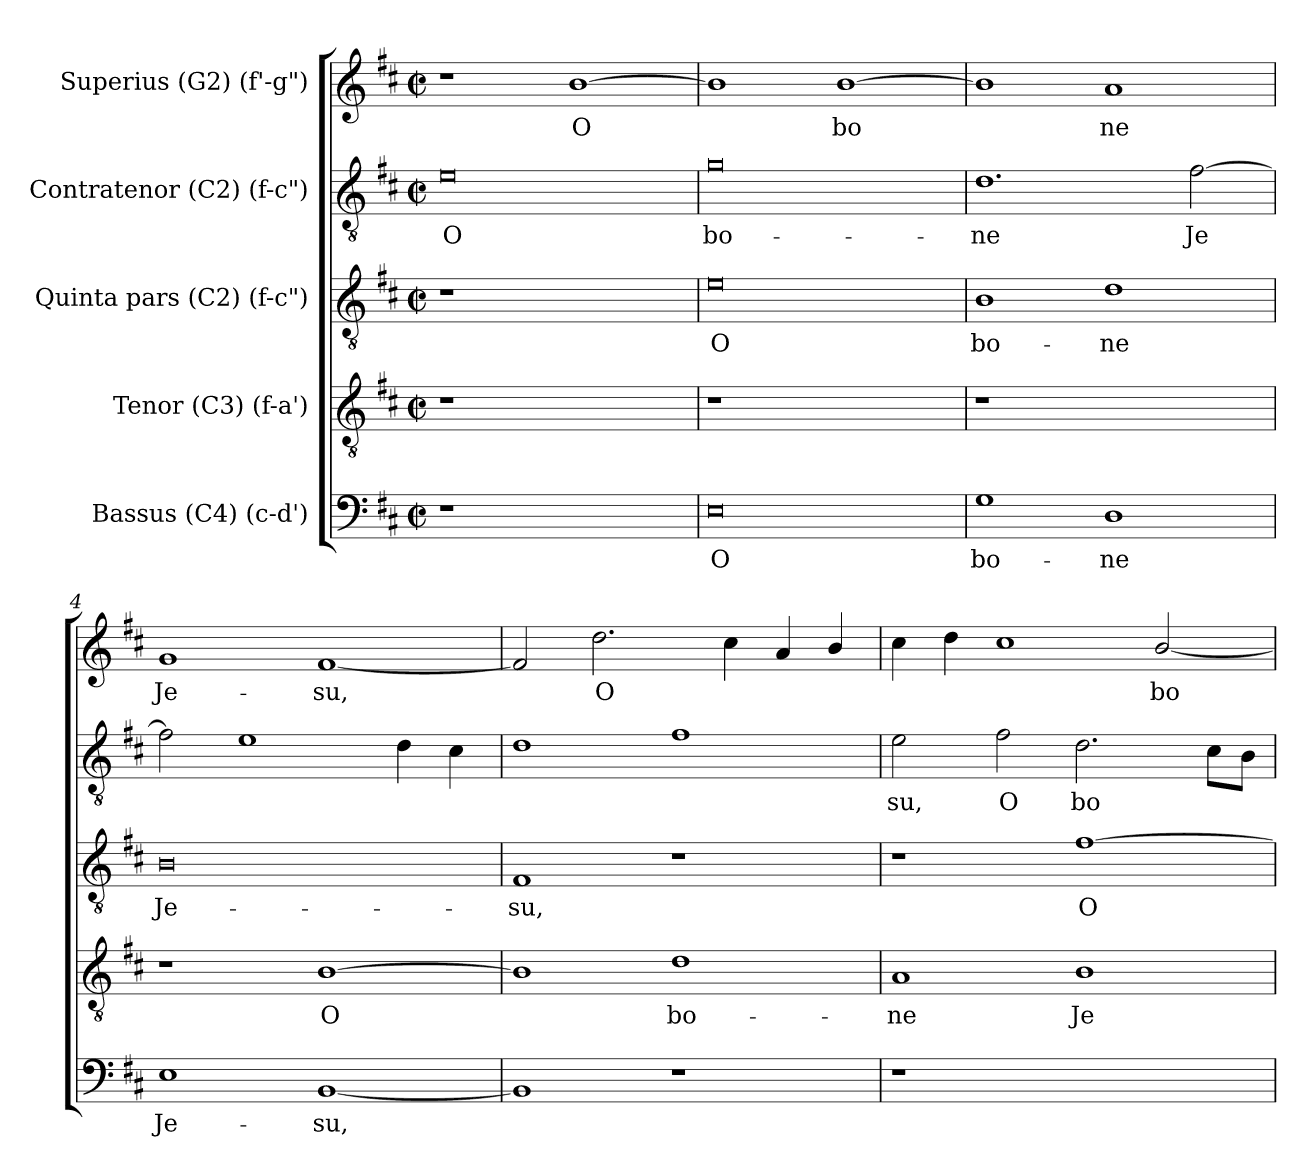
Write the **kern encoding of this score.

**kern	**text	**kern	**text	**kern	**text	**kern	**text	**kern	**text
*part5	*part5	*part4	*part4	*part3	*part3	*part2	*part2	*part1	*part1
*staff5	*staff5	*staff4	*staff4	*staff3	*staff3	*staff2	*staff2	*staff1	*staff1
*I"Bassus (C4)  (c-d')	*	*I"Tenor (C3)  (f-a')	*	*I"Quinta pars (C2)  (f-c")	*	*I"Contratenor (C2)  (f-c")	*	*I"Superius (G2)  (f'-g")	*
!!LO:PB:g=z
*stria5	*	*stria5	*	*stria5	*	*stria5	*	*stria5	*
*clefF4	*	*clefGv2	*	*clefGv2	*	*clefGv2	*	*clefG2	*
*k[f#c#]	*	*k[f#c#]	*	*k[f#c#]	*	*k[f#c#]	*	*k[f#c#]	*
*D:	*	*D:	*	*D:	*	*D:	*	*D:	*
*M2/2	*	*M2/2	*	*M2/2	*	*M2/2	*	*M2/2	*
*met(c|)	*	*met(c|)	*	*met(c|)	*	*met(c|)	*	*met(c|)	*
=1	=1	=1	=1	=1	=1	=1	=1	=1	=1
!	!	!	!	!	!	!	!LO:LY:b:rj	!	!
1r	.	1r	.	1r	.	0e	O	1r	.
!	!	!	!	!	!	!	!	!	!LO:LY:b:cj
1ryy	.	1ryy	.	1ryy	.	.	.	[<1b	O
=2	=2	=2	=2	=2	=2	=2	=2	=2	=2
!	!LO:LY:b:rj	!	!	!	!LO:LY:b:rj	!	!LO:LY:b:rj	!	!LO:LY:b:cj
0E	O	1r	.	0e	O	0g	bo-	1b]	.
!	!	!	!	!	!	!	!	!	!LO:LY:b:cj
.	.	1ryy	.	.	.	.	.	[<1b	bo-
=3	=3	=3	=3	=3	=3	=3	=3	=3	=3
!	!LO:LY:b:rj	!	!	!	!LO:LY:b:rj	!	!LO:LY:b:rj	!	!LO:LY:b:cj
1G	bo-	1r	.	1B	bo-	1.d	-ne	1b]	--
!	!LO:LY:b:rj	!	!	!	!LO:LY:b:rj	!	!	!	!LO:LY:b:cj
1D	-ne	1ryy	.	1d	-ne	.	.	1a	-ne
!	!	!	!	!	!	!	!LO:LY:b:rj	!	!
.	.	.	.	.	.	[>2f#\	Je-	.	.
=4	=4	=4	=4	=4	=4	=4	=4	=4	=4
!	!LO:LY:b:rj	!	!	!	!LO:LY:b:rj	!	!LO:LY:b:rj	!	!LO:LY:b:cj
1E	Je-	1r	.	0B	Je-	2f#\]	--	1g	Je-
!	!	!	!	!	!	!	!LO:LY:b:rj	!	!
.	.	.	.	.	.	1e	--	.	.
!	!LO:LY:b:rj	!	!LO:LY:b:cj	!	!	!	!	!	!LO:LY:b:cj
[<1BB	-su,	[<1B	O	.	.	.	.	[<1f#	-su,
!	!	!	!	!	!	!	!LO:LY:b:rj	!	!
.	.	.	.	.	.	4d\	--	.	.
!	!	!	!	!	!	!	!LO:LY:b:rj	!	!
.	.	.	.	.	.	4c#\	--	.	.
!!LO:LB:g=z
=5	=5	=5	=5	=5	=5	=5	=5	=5	=5
!	!LO:LY:b:rj	!	!LO:LY:b:cj	!	!LO:LY:b:rj	!	!LO:LY:b:rj	!	!LO:LY:b:cj
1BB]	.	1B]	.	1F#	-su,	1d	--	2f#/]	.
!	!	!	!	!	!	!	!	!	!LO:LY:b:cj
.	.	.	.	.	.	.	.	2.dd\	O
!	!	!	!LO:LY:b:cj	!	!	!	!LO:LY:b:rj	!	!
1r	.	1d	bo-	1r	.	1f#	--	.	.
!	!	!	!	!	!	!	!	!	!LO:LY:b:cj
.	.	.	.	.	.	.	.	4cc#\	.
!	!	!	!	!	!	!	!	!	!LO:LY:b:cj
.	.	.	.	.	.	.	.	4a/	.
!	!	!	!	!	!	!	!	!	!LO:LY:b:cj
.	.	.	.	.	.	.	.	4b/	.
=6	=6	=6	=6	=6	=6	=6	=6	=6	=6
!	!	!	!LO:LY:b:cj	!	!	!	!LO:LY:b:rj	!	!LO:LY:b:cj
1r	.	1A	-ne	1r	.	2e\	-su,	4cc#\	.
!	!	!	!	!	!	!	!	!	!LO:LY:b:cj
.	.	.	.	.	.	.	.	4dd\	.
!	!	!	!	!	!	!	!LO:LY:b:rj	!	!LO:LY:b:cj
.	.	.	.	.	.	2f#\	O	1cc#	.
!	!	!	!LO:LY:b:cj	!	!LO:LY:b:rj	!	!LO:LY:b:rj	!	!
1ryy	.	1B	Je-	[>1f#	O	2.d\	bo-	.	.
!	!	!	!	!	!	!	!	!	!LO:LY:b:cj
.	.	.	.	.	.	.	.	[<2b/	bo-
!	!	!	!	!	!	!	!LO:LY:b:rj	!	!
.	.	.	.	.	.	8c#\L	--	.	.
!	!	!	!	!	!	!	!LO:LY:b:rj	!	!
.	.	.	.	.	.	8B\J	--	.	.
=	=	=	=	=	=	=	=	=	=
*-	*-	*-	*-	*-	*-	*-	*-	*-	*-
